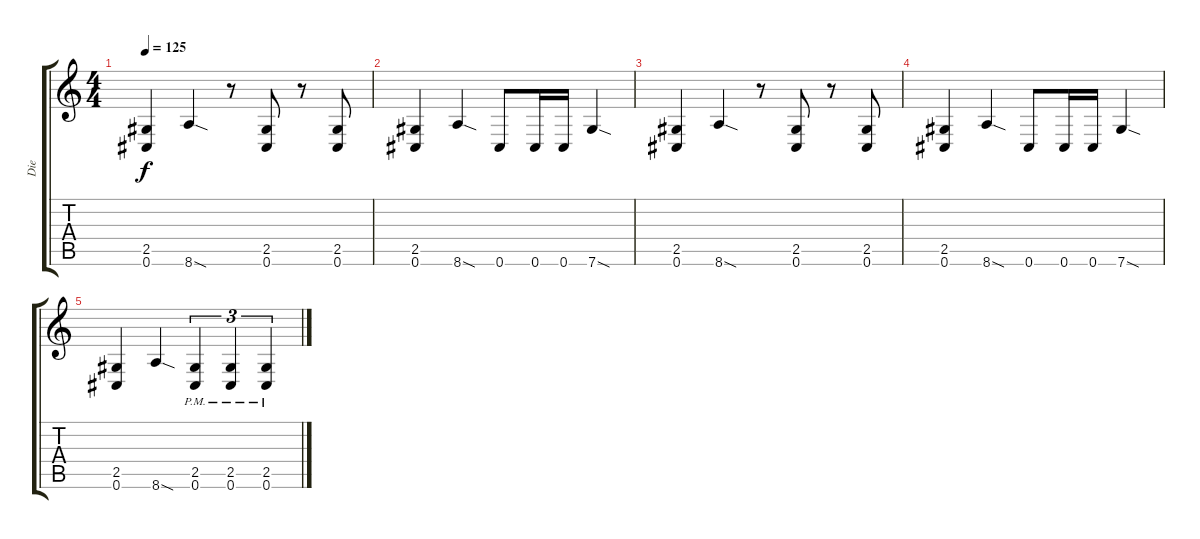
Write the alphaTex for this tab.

\track ("Die" "Die") {instrument overdrivenguitar}
\staff {score tabs}
\tuning (Db4 Ab3 E3 B2 Gb2 Db2) {hide}
\ts (4 4)
\tempo 125
\clef g2
\ks c
(2.5 0.6).4{dy f} 8.6{sod}.4 r.8 (2.5 0.6).8 r.8 (2.5 0.6).8 |
(2.5 0.6).4 8.6{sod}.4 0.6.8 0.6.16 0.6.16 7.6{sod}.4 |
(2.5 0.6).4 8.6{sod}.4 r.8 (2.5 0.6).8 r.8 (2.5 0.6).8 |
(2.5 0.6).4 8.6{sod}.4 0.6.8 0.6.16 0.6.16 7.6{sod}.4 |
(2.5 0.6).4 8.6{sod}.4 (2.5{pm} 0.6{pm}).4{tu (3 2)} (2.5{pm} 0.6{pm}).4{tu (3 2)} (2.5{pm} 0.6{pm}).4{tu (3 2)}
